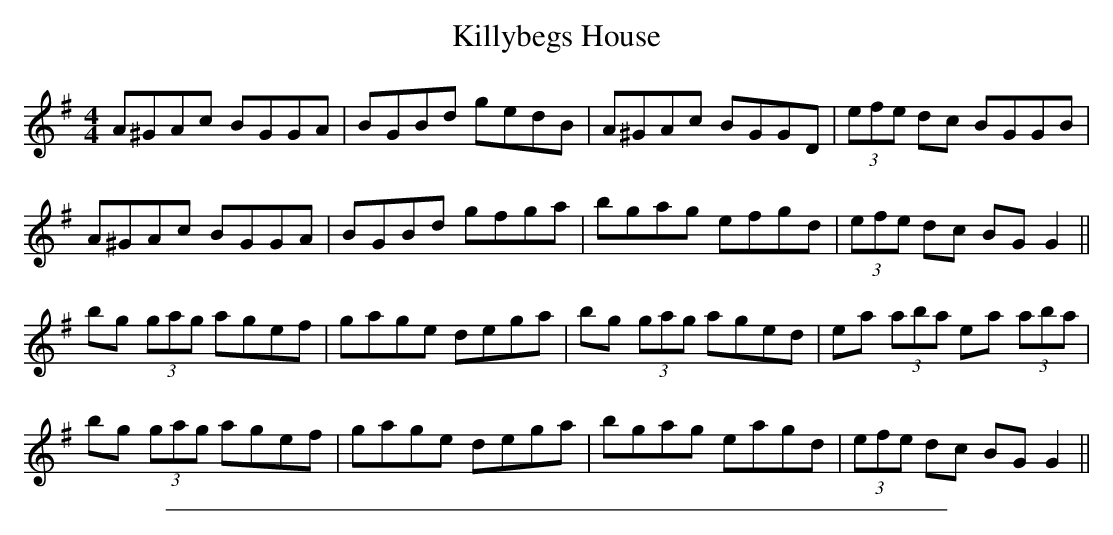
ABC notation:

X:1
T: Killybegs House
M:4/4
L:1/8
K:G
A^GAc BGGA | BGBd gedB | A^GAc BGGD | (3efe dc BGGB |
A^GAc BGGA | BGBd gfga | bgag efgd | (3efe dc BGG2 ||
bg (3gag agef | gage dega | bg (3gag aged | ea (3aba ea (3aba |
bg (3gag agef | gage dega | bgag eagd | (3efe dc BGG2 ||
